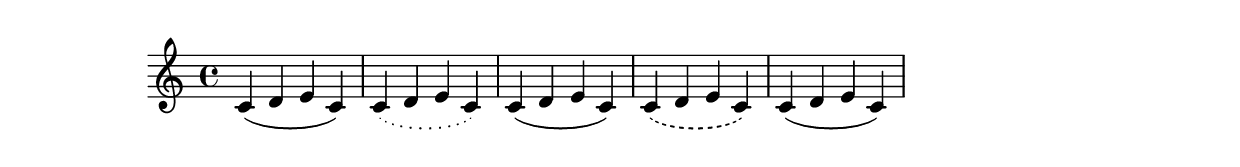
%% Do not edit this file; it is auto-generated from LSR http://lsr.dsi.unimi.it
%% This file is in the public domain.
\version "2.11.50"

\header {
  lsrtags = "expressive-marks, editorial-annotations"

  texidoc = "
The appearance of slurs may be changed from solid to dotted or dashed. 

"
  doctitle = "Changing the appearance of a slur from solid to dotted or dashed"
} % begin verbatim
\relative c' {
  c4( d e c)
  \slurDotted
  c4( d e c)
  \slurSolid
  c4( d e c)
  \slurDashed
  c4( d e c)
  \slurSolid
  c4( d e c)
}

